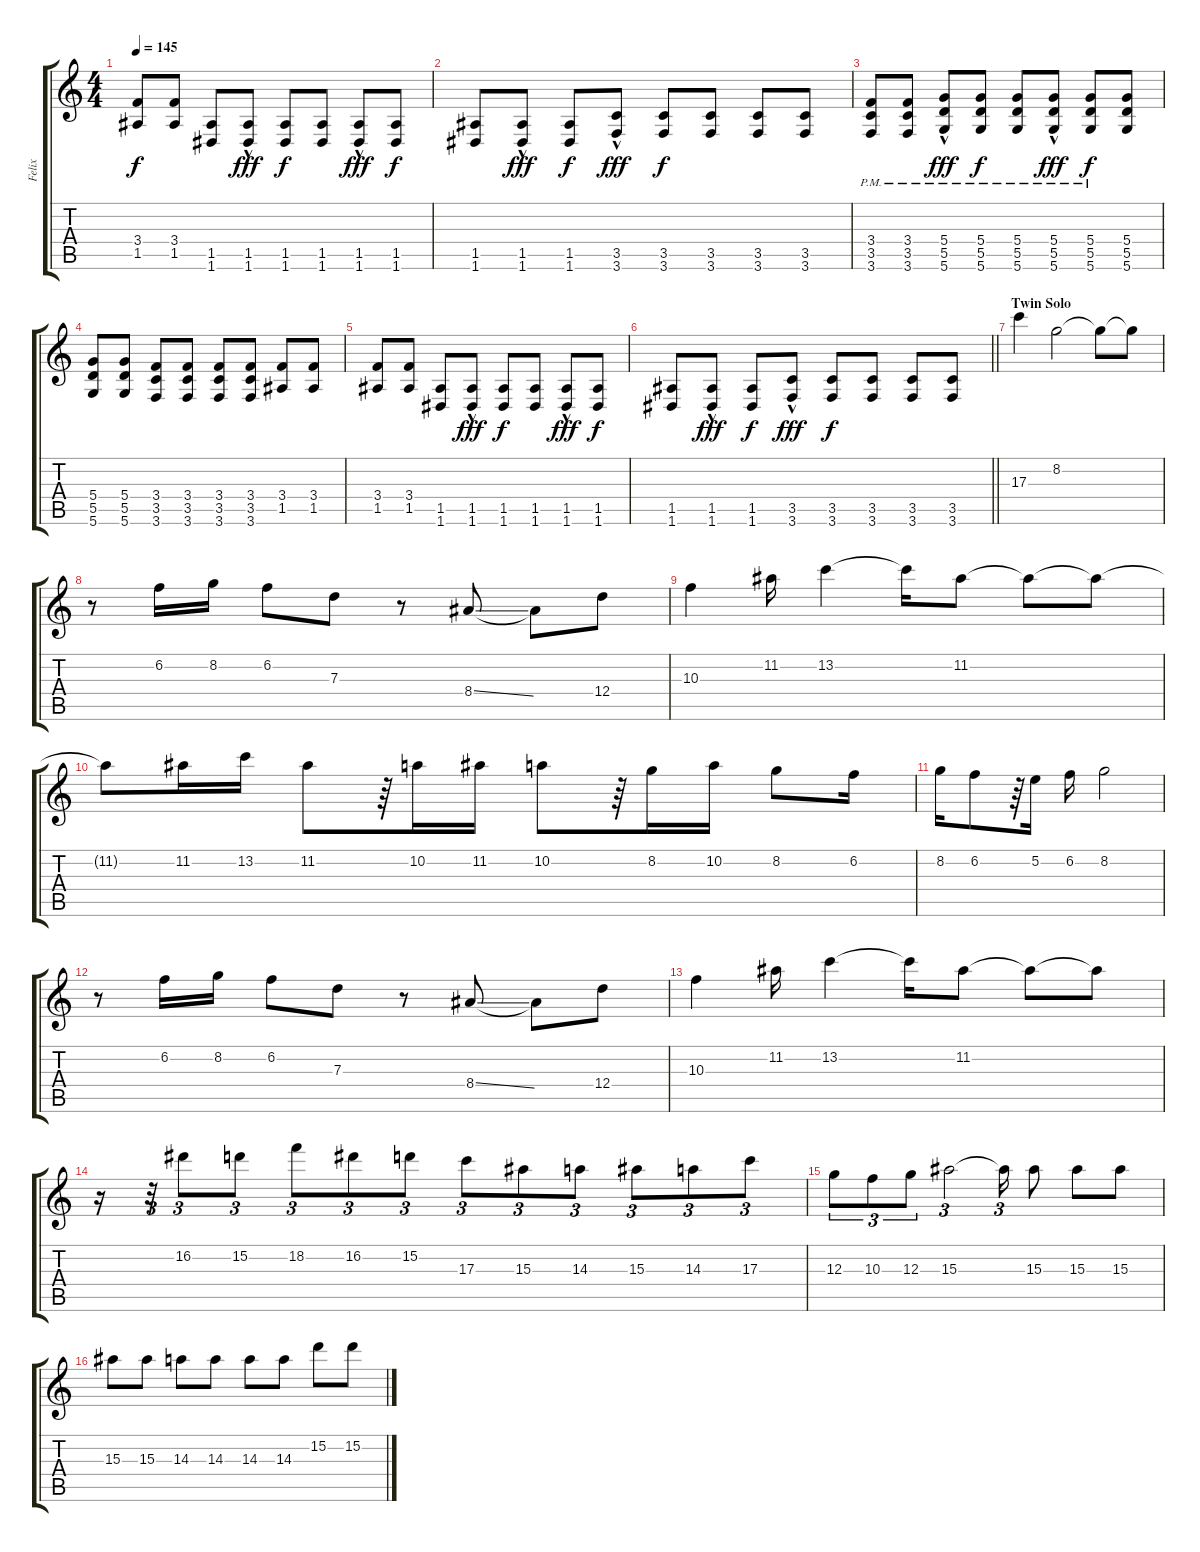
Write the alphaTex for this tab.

\track ("Felix" "Felix") {instrument distortionguitar}
\staff {score tabs}
\tuning (E4 B3 G3 D3 A2 D2) {hide}
\ts (4 4)
\tempo 145
\clef g2
\ks c
(3.4 1.5).8{dy f} (3.4 1.5).8 (1.5 1.6).8 (1.5{hac} 1.6).8{dy fff} (1.5 1.6).8{dy f} (1.5 1.6).8 (1.5{hac} 1.6).8{dy fff} (1.5 1.6).8{dy f} |
(1.5 1.6).8 (1.5{hac} 1.6).8{dy fff} (1.5 1.6).8{dy f} (3.5{hac} 3.6).8{dy fff} (3.5 3.6).8{dy f} (3.5 3.6).8 (3.5 3.6).8 (3.5 3.6).8 |
(3.4{pm} 3.5{pm} 3.6{pm}).8 (3.4{pm} 3.5{pm} 3.6{pm}).8 (5.4{hac pm} 5.5{hac pm} 5.6{hac pm}).8{dy fff} (5.4{pm} 5.5{pm} 5.6{pm}).8{dy f} (5.4{pm} 5.5{pm} 5.6{pm}).8 (5.4{hac pm} 5.5{hac pm} 5.6{hac pm}).8{dy fff} (5.4{pm} 5.5{pm} 5.6{pm}).8{dy f} (5.4 5.5 5.6).8 |
(5.4 5.5 5.6).8 (5.4 5.5 5.6).8 (3.4 3.5 3.6).8 (3.4 3.5 3.6).8 (3.4 3.5 3.6).8 (3.4 3.5 3.6).8 (3.4 1.5).8 (3.4 1.5).8 |
(3.4 1.5).8 (3.4 1.5).8 (1.5 1.6).8 (1.5{hac} 1.6).8{dy fff} (1.5 1.6).8{dy f} (1.5 1.6).8 (1.5{hac} 1.6).8{dy fff} (1.5 1.6).8{dy f} |
\barLineRight lightlight
(1.5 1.6).8 (1.5{hac} 1.6).8{dy fff} (1.5 1.6).8{dy f} (3.5{hac} 3.6).8{dy fff} (3.5 3.6).8{dy f} (3.5 3.6).8 (3.5 3.6).8 (3.5 3.6).8 |
\section ("" "Twin Solo")
17.3.4 8.2.2 8.2{t}.8 8.2{t}.8 |
r.8 6.2.16 8.2.16 6.2.8 7.3.8 r.8 8.4{ss}.8 8.4{t}.8 12.4.8 |
10.3.4 11.2.16 13.2.4 13.2{t}.16 11.2.8 11.2{t}.8 11.2{t}.8 |
11.2{t}.8 11.2.16 13.2.16 11.2.8 r.64 10.2.16 11.2.16 10.2.8 r.64 8.2.16 10.2.16 8.2.8 6.2.16 |
8.2.16 6.2.8 r.64 5.2.16 6.2.16 8.2.2 |
r.8 6.2.16 8.2.16 6.2.8 7.3.8 r.8 8.4{ss}.8 8.4{t}.8 12.4.8 |
10.3.4 11.2.16 13.2.4 13.2{t}.16 11.2.8 11.2{t}.8 11.2{t}.8 |
r.16 r.32{tu (3 2)} 16.2.8{tu (3 2)} 15.2.8{tu (3 2)} 18.2.8{tu (3 2)} 16.2.8{tu (3 2)} 15.2.8{tu (3 2)} 17.3.8{tu (3 2)} 15.3.8{tu (3 2)} 14.3.8{tu (3 2)} 15.3.8{tu (3 2)} 14.3.8{tu (3 2)} 17.3.8{tu (3 2)} |
12.3.8{tu (3 2)} 10.3.8{tu (3 2)} 12.3.8{tu (3 2)} 15.3.2{tu (3 2)} 15.3{t}.16{tu (3 2)} 15.3.8 15.3.8 15.3.8 |
15.3.8 15.3.8 14.3.8 14.3.8 14.3.8 14.3.8 15.2.8 15.2.8
